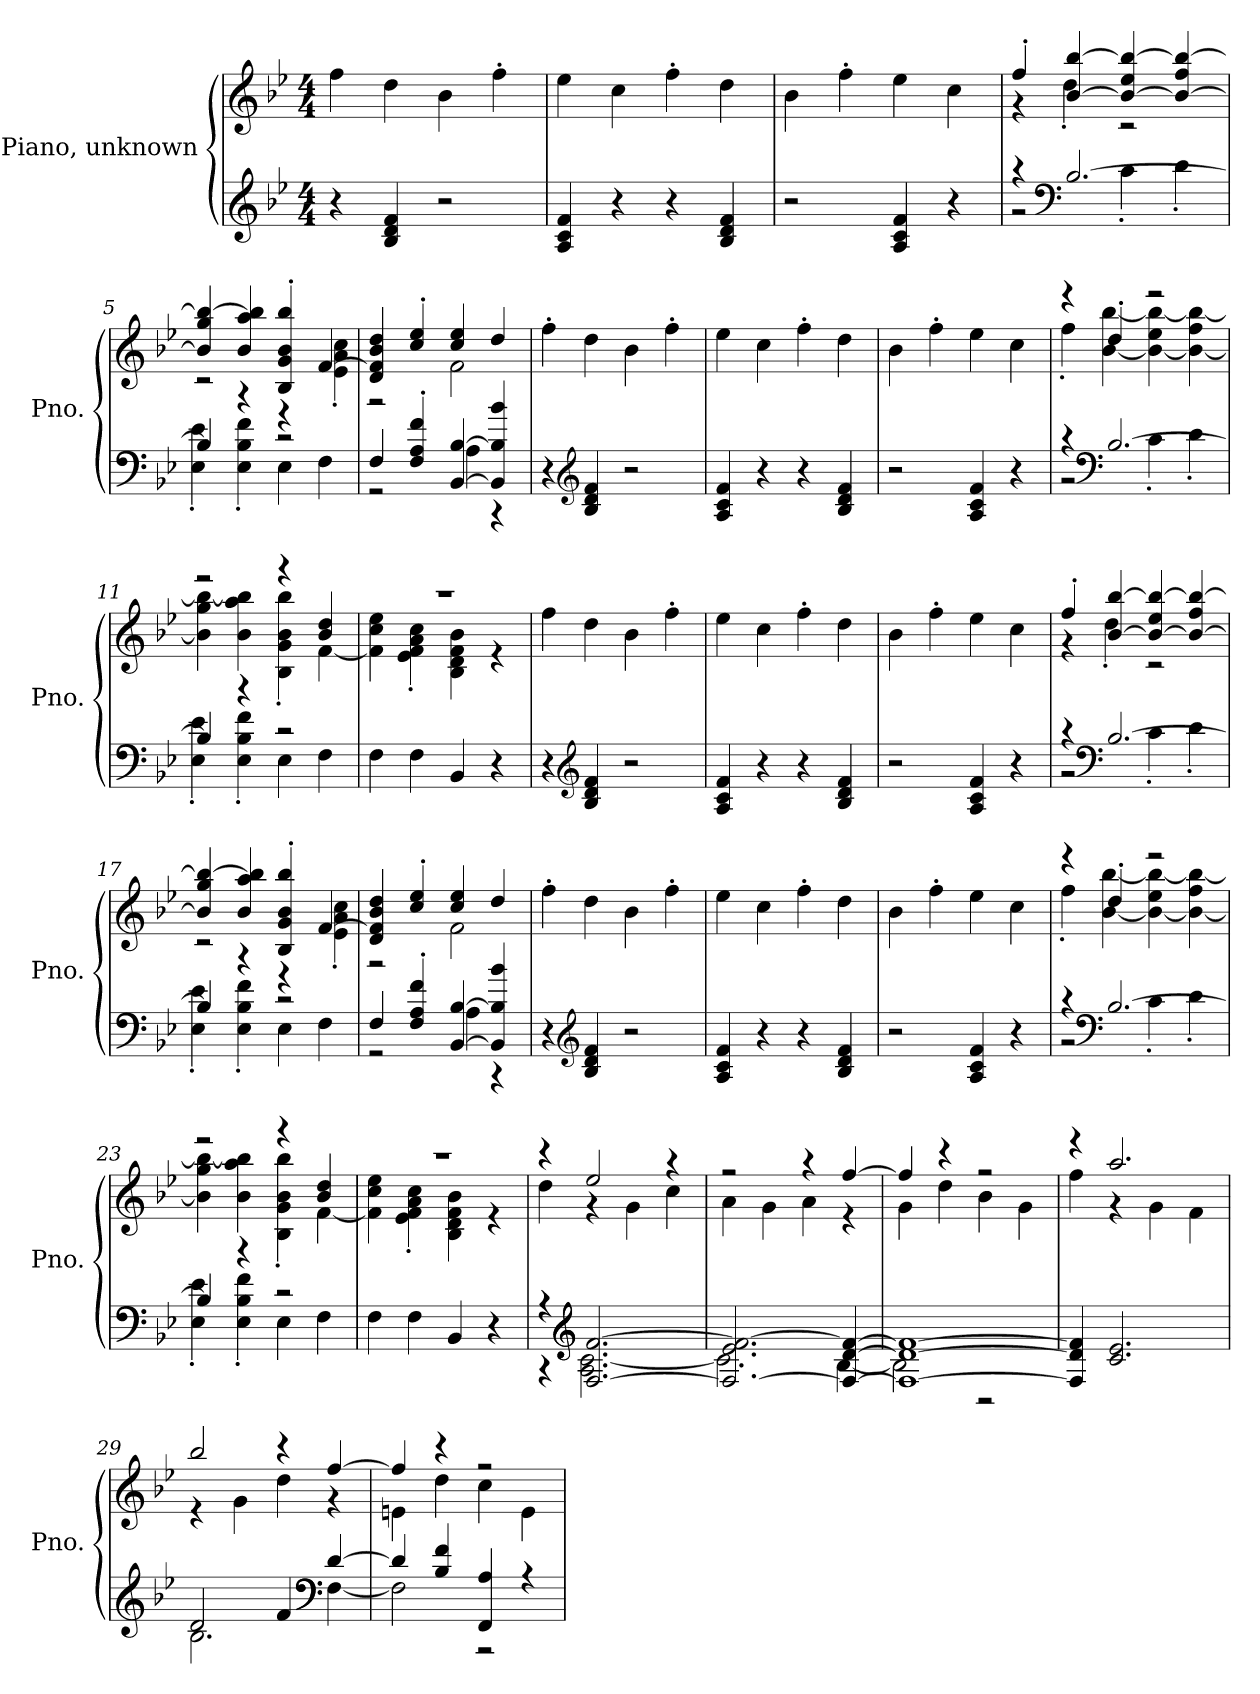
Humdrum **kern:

**kern	**kern
*part1	*part1
*staff2	*staff1
*I"Piano, unknown	*
*I'Pno.	*
*clefG2	*clefG2
*k[b-e-]	*k[b-e-]
*M4/4	*M4/4
*MM120	*MM120
=1	=1
4r	4ff\
4B-/ 4d/ 4f/	4dd\
2r	4b-\
.	4ff'\
=2	=2
4A/ 4c/ 4f/	4ee-\
4r	4cc\
4r	4ff'\
4B-/ 4d/ 4f/	4dd\
=3	=3
2r	4b-\
.	4ff'\
4A/ 4c/ 4f/	4ee-\
4r	4cc\
=4	=4
*^	*^
4r	2r	4ff'/	4r
*clefF4	*	*	*
[2.B-/	.	[4b-/ [4bb-/	4dd'\
.	4c'\	4b-/_ 4ee-/ 4bb-/_	2r
.	4d'\	4b-/_ 4ff/ 4bb-/_	.
=5	=5	=5	=5
4B-/]	4E-\' 4e-\'	4b-/] 4gg/ 4bb-/_	2r
4r	4E-\' 4B-\' 4f\'	4b-/ 4aa/ 4bb-/]	.
2r	4E-\	4B-/' 4g/' 4b-/' 4bb-/'	4r
.	4F\	[4f/	4e-\' 4a\' 4cc\'
=6	=6	=6	=6
4F/	2r	4d/ 4f/] 4b-/ 4dd/	2r
4F/' 4A/' 4f/'	.	4cc/' 4ee-/'	.
[4BB-/ [4B-/	4A\	4cc/ 4ee-/	2f\
4BB-/] 4B-/] 4b-/	4r	4dd/	.
*v	*v	*	*
*	*v	*v
!!LO:LB:g=z
=7	=7
4r	4ff'\
*clefG2	*
4B-/ 4d/ 4f/	4dd\
2r	4b-\
.	4ff'\
=8	=8
4A/ 4c/ 4f/	4ee-\
4r	4cc\
4r	4ff'\
4B-/ 4d/ 4f/	4dd\
=9	=9
2r	4b-\
.	4ff'\
4A/ 4c/ 4f/	4ee-\
4r	4cc\
=10	=10
*^	*^
4r	2r	4r	4ff'\
*clefF4	*	*	*
[2.B-/	.	4dd'/	[4b-\ [4bb-\
.	4c'\	2r	4b-\_ 4ee-\ 4bb-\_
.	4d'\	.	4b-\_ 4ff\ 4bb-\_
=11	=11	=11	=11
4B-/]	4E-\' 4e-\'	2r	4b-\] 4gg\ 4bb-\_
4r	4E-\' 4B-\' 4f\'	.	4b-\ 4aa\ 4bb-\]
2r	4E-\	4r	4B-\' 4g\' 4b-\' 4bb-\'
.	4F\	4b-/ 4dd/	[4f\
*v	*v	*	*
=12	=12	=12
4F\	1r	4f\] 4cc\ 4ee-\
4F\	.	4e-\' 4f\' 4a\' 4cc\'
4BB-/	.	4B-\ 4d\ 4f\ 4b-\
4r	.	4r
*	*v	*v
=13	=13
4r	4ff\
*clefG2	*
4B-/ 4d/ 4f/	4dd\
2r	4b-\
.	4ff'\
!!LO:LB:g=z
=14	=14
4A/ 4c/ 4f/	4ee-\
4r	4cc\
4r	4ff'\
4B-/ 4d/ 4f/	4dd\
=15	=15
2r	4b-\
.	4ff'\
4A/ 4c/ 4f/	4ee-\
4r	4cc\
=16	=16
*^	*^
4r	2r	4ff'/	4r
*clefF4	*	*	*
[2.B-/	.	[4b-/ [4bb-/	4dd'\
.	4c'\	4b-/_ 4ee-/ 4bb-/_	2r
.	4d'\	4b-/_ 4ff/ 4bb-/_	.
=17	=17	=17	=17
4B-/]	4E-\' 4e-\'	4b-/] 4gg/ 4bb-/_	2r
4r	4E-\' 4B-\' 4f\'	4b-/ 4aa/ 4bb-/]	.
2r	4E-\	4B-/' 4g/' 4b-/' 4bb-/'	4r
.	4F\	[4f/	4e-\' 4a\' 4cc\'
=18	=18	=18	=18
4F/	2r	4d/ 4f/] 4b-/ 4dd/	2r
4F/' 4A/' 4f/'	.	4cc/' 4ee-/'	.
[4BB-/ [4B-/	4A\	4cc/ 4ee-/	2f\
4BB-/] 4B-/] 4b-/	4r	4dd/	.
*v	*v	*	*
*	*v	*v
=19	=19
4r	4ff'\
*clefG2	*
4B-/ 4d/ 4f/	4dd\
2r	4b-\
.	4ff'\
=20	=20
4A/ 4c/ 4f/	4ee-\
4r	4cc\
4r	4ff'\
4B-/ 4d/ 4f/	4dd\
!!LO:LB:g=z
=21	=21
2r	4b-\
.	4ff'\
4A/ 4c/ 4f/	4ee-\
4r	4cc\
=22	=22
*^	*^
4r	2r	4r	4ff'\
*clefF4	*	*	*
[2.B-/	.	4dd'/	[4b-\ [4bb-\
.	4c'\	2r	4b-\_ 4ee-\ 4bb-\_
.	4d'\	.	4b-\_ 4ff\ 4bb-\_
=23	=23	=23	=23
4B-/]	4E-\' 4e-\'	2r	4b-\] 4gg\ 4bb-\_
4r	4E-\' 4B-\' 4f\'	.	4b-\ 4aa\ 4bb-\]
2r	4E-\	4r	4B-\' 4g\' 4b-\' 4bb-\'
.	4F\	4b-/ 4dd/	[4f\
*v	*v	*	*
=24	=24	=24
4F\	1r	4f\] 4cc\ 4ee-\
4F\	.	4e-\' 4f\' 4a\' 4cc\'
4BB-/	.	4B-\ 4d\ 4f\ 4b-\
4r	.	4r
=25	=25	=25
*^	*	*
4r	4r	4r	4dd\
*clefG2	*	*	*
[2.F/ [2.f/	2.A\ [2.c\	2ee-/	4r
.	.	.	4g\
.	.	4r	4cc\
=26	=26	=26	=26
2.F/_ 2.e-/ 2.f/_	2.c\]	2r	4a\
.	.	.	4g\
.	.	4r	4a\
4F/_ [4d/ 4f/_	[4B-\	[4ff/	4r
=27	=27	=27	=27
1F_ 1d_ 1f_	2B-\]	4ff/]	4g\
.	.	4r	4dd\
.	2r	2r	4b-\
.	.	.	4g\
*v	*v	*	*
!!LO:LB:g=z	!!
=28	=28	=28
4F/] 4d/] 4f/]	4r	4ff\
2.c/ 2.e-/	2.aa/	4r
.	.	4g\
.	.	4f\
=29	=29	=29
*^	*	*
2d/	2.B-\	2bb-/	4r
.	.	.	4g\
4f/	.	4r	4dd\
*clefF4	*	*	*
[4d/	[4F\	[4ff/	4r
=30	=30	=30	=30
4d/]	2F\]	4ff/]	4en\
4B-/ 4f/	.	4r	4dd\
4FF/ 4A/	2r	2r	4cc\
4r	.	.	4e\
*v	*v	*	*
*	*v	*v
=	=
*-	*-
